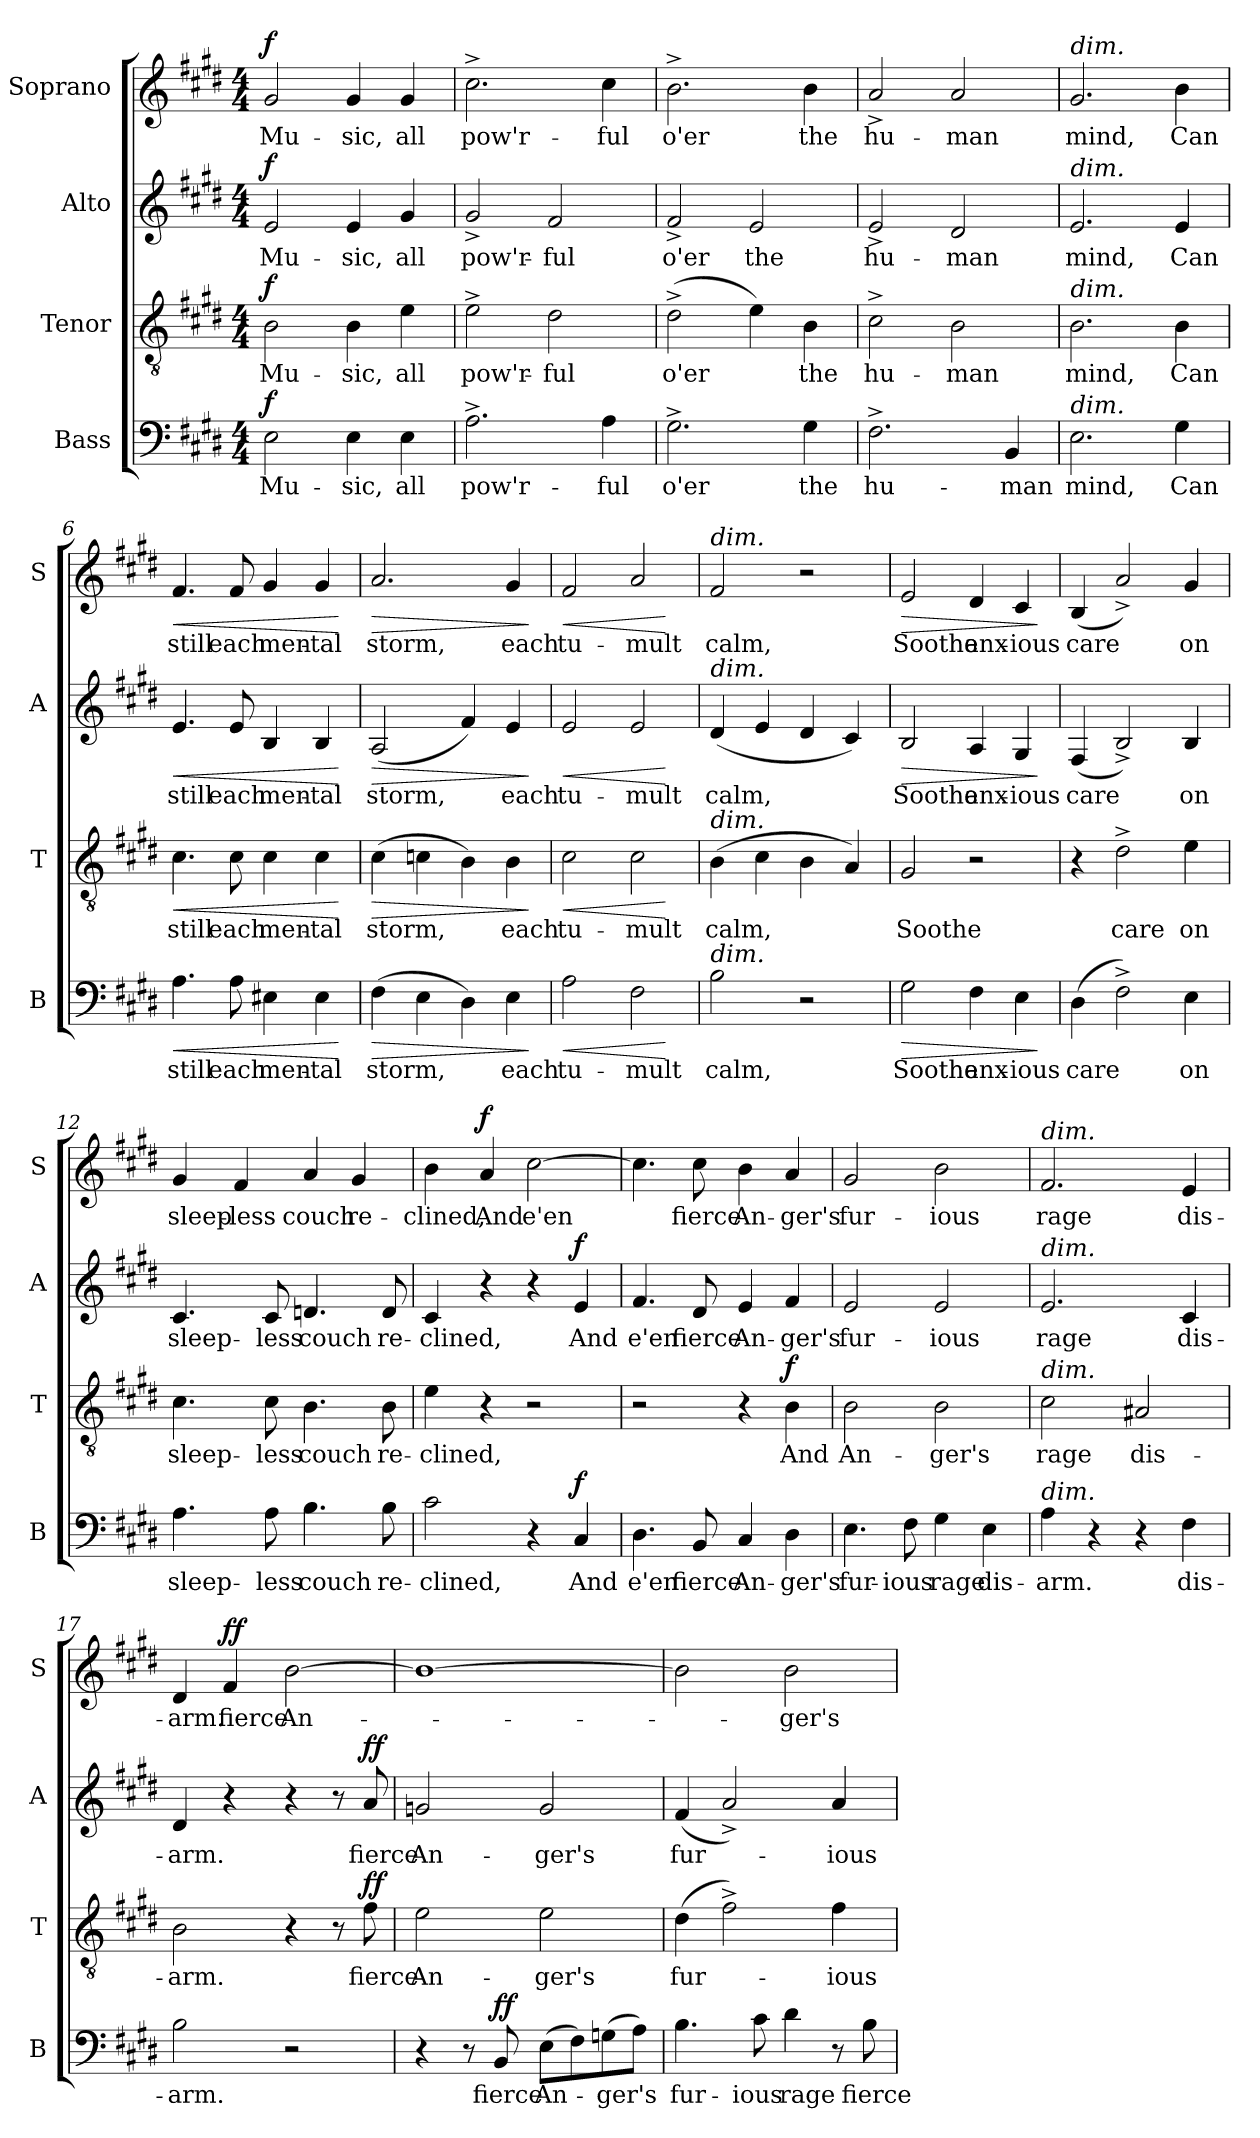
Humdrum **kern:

**kern	**text	**dynam	**kern	**text	**dynam	**kern	**text	**dynam	**kern	**text	**dynam
*part4	*part4	*part4	*part3	*part3	*part3	*part2	*part2	*part2	*part1	*part1	*part1
*staff4	*staff4	*staff4	*staff3	*staff3	*staff3	*staff2	*staff2	*staff2	*staff1	*staff1	*staff1
*I"Bass	*	*	*I"Tenor	*	*	*I"Alto	*	*	*I"Soprano	*	*
*I'B	*	*	*I'T	*	*	*I'A	*	*	*I'S	*	*
*clefF4	*	*	*clefGv2	*	*	*clefG2	*	*	*clefG2	*	*
*k[f#c#g#d#]	*	*	*k[f#c#g#d#]	*	*	*k[f#c#g#d#]	*	*	*k[f#c#g#d#]	*	*
*E:	*	*	*E:	*	*	*E:	*	*	*E:	*	*
*M4/4	*	*	*M4/4	*	*	*M4/4	*	*	*M4/4	*	*
*MM90	*	*	*MM90	*	*	*MM90	*	*	*MM90	*	*
=1	=1	=1	=1	=1	=1	=1	=1	=1	=1	=1	=1
!	!	!LO:DY:a	!	!	!LO:DY:a	!	!	!LO:DY:a	!	!	!LO:DY:a
2E\	Mu-	f	2B\	Mu-	f	2e/	Mu-	f	2g#/	Mu-	f
4E\	-sic,	.	4B\	-sic,	.	4e/	-sic,	.	4g#/	-sic,	.
4E\	all	.	4e\	all	.	4g#/	all	.	4g#/	all	.
=2	=2	=2	=2	=2	=2	=2	=2	=2	=2	=2	=2
2.A^>\	pow'r-	.	2e^>\	pow'r-	.	2g#^>/	pow'r-	.	2.cc#^>\	pow'r-	.
.	.	.	2d#\	-ful	.	2f#/	-ful	.	.	.	.
4A\	-ful	.	.	.	.	.	.	.	4cc#\	-ful	.
=3	=3	=3	=3	=3	=3	=3	=3	=3	=3	=3	=3
2.G#^>\	o'er	.	(2d#^>\	o'er	.	2f#^>/	o'er	.	2.b^>\	o'er	.
.	.	.	4e\)	.	.	2e/	the	.	.	.	.
4G#\	the	.	4B\	the	.	.	.	.	4b\	the	.
=4	=4	=4	=4	=4	=4	=4	=4	=4	=4	=4	=4
2.F#^>\	hu-	.	2c#^>\	hu-	.	2e^>/	hu-	.	2a^>/	hu-	.
.	.	.	2B\	-man	.	2d#/	-man	.	2a/	-man	.
4BB/	-man	.	.	.	.	.	.	.	.	.	.
=5	=5	=5	=5	=5	=5	=5	=5	=5	=5	=5	=5
!	!	!	!	!	!	!	!	!	!LO:TX:a:i:t=dim.	!	!
!	!	!	!	!	!	!LO:TX:a:i:t=dim.	!	!	!	!	!
!	!	!	!LO:TX:a:i:t=dim.	!	!	!	!	!	!	!	!
!LO:TX:a:i:t=dim.	!	!	!	!	!	!	!	!	!	!	!
2.E\	mind,	.	2.B\	mind,	.	2.e/	mind,	.	2.g#/	mind,	.
4G#\	Can	.	4B\	Can	.	4e/	Can	.	4b\	Can	.
=6	=6	=6	=6	=6	=6	=6	=6	=6	=6	=6	=6
!	!	!LO:HP:b	!	!	!LO:HP:b	!	!	!LO:HP:b	!	!	!LO:HP:b
4.A\	still	<	4.c#\	still	<	4.e/	still	<	4.f#/	still	<
8A\	each	.	8c#\	each	.	8e/	each	.	8f#/	each	.
4E#X\	men-	.	4c#\	men-	.	4B/	men-	.	4g#/	men-	.
4E#\	-tal	.	4c#\	-tal	.	4B/	-tal	.	4g#/	-tal	.
.	.	[	.	.	[	.	.	[	.	.	[
!!LO:LB:g=z
=7	=7	=7	=7	=7	=7	=7	=7	=7	=7	=7	=7
!	!	!LO:HP:b	!	!	!LO:HP:b	!	!	!LO:HP:b	!	!	!LO:HP:b
(4F#\	storm,	>	(4c#\	storm,	>	(2A/	storm,	>	2.a/	storm,	>
4E\	.	.	4cn\	.	.	.	.	.	.	.	.
4D#\)	.	.	4B\)	.	.	4f#/)	.	.	.	.	.
4E\	each	.	4B\	each	.	4e/	each	.	4g#/	each	.
.	.	]	.	.	]	.	.	]	.	.	]
=8	=8	=8	=8	=8	=8	=8	=8	=8	=8	=8	=8
!	!	!LO:HP:b	!	!	!LO:HP:b	!	!	!LO:HP:b	!	!	!LO:HP:b
2A\	tu-	<	2c#\	tu-	<	2e/	tu-	<	2f#/	tu-	<
2F#\	-mult	.	2c#\	-mult	.	2e/	-mult	.	2a/	-mult	.
.	.	[	.	.	[	.	.	[	.	.	[
=9	=9	=9	=9	=9	=9	=9	=9	=9	=9	=9	=9
!	!	!	!	!	!	!	!	!	!LO:TX:a:i:t=dim.	!	!
!	!	!	!	!	!	!LO:TX:a:i:t=dim.	!	!	!	!	!
!	!	!	!LO:TX:a:i:t=dim.	!	!	!	!	!	!	!	!
!LO:TX:a:i:t=dim.	!	!	!	!	!	!	!	!	!	!	!
2B\	calm,	.	(4B\	calm,	.	(4d#/	calm,	.	2f#/	calm,	.
.	.	.	4c#\	.	.	4e/	.	.	.	.	.
2r	.	.	4B\	.	.	4d#/	.	.	2r	.	.
.	.	.	4A/)	.	.	4c#/)	.	.	.	.	.
=10	=10	=10	=10	=10	=10	=10	=10	=10	=10	=10	=10
!	!	!LO:HP:b	!	!	!	!	!	!LO:HP:b	!	!	!LO:HP:b
2G#\	Soothe	>	2G#/	Soothe	.	2B/	Soothe	>	2e/	Soothe	>
4F#\	anx-	.	2r	.	.	4A/	anx-	.	4d#/	anx-	.
4E\	-ious	.	.	.	.	4G#/	-ious	.	4c#/	-ious	.
.	.	]	.	.	.	.	.	]	.	.	]
=11	=11	=11	=11	=11	=11	=11	=11	=11	=11	=11	=11
(4D#\	care	.	4r	.	.	(4F#/	care	.	(4B/	care	.
2F#^>\)	.	.	2d#^>\	care	.	2B^>/)	.	.	2a^>/)	.	.
4E\	on	.	4e\	on	.	4B/	on	.	4g#/	on	.
=12	=12	=12	=12	=12	=12	=12	=12	=12	=12	=12	=12
4.A\	sleep-	.	4.c#\	sleep-	.	4.c#/	sleep-	.	4g#/	sleep-	.
.	.	.	.	.	.	.	.	.	4f#/	-less	.
8A\	-less	.	8c#\	-less	.	8c#/	-less	.	.	.	.
4.B\	couch	.	4.B\	couch	.	4.dn/	couch	.	4a/	couch	.
.	.	.	.	.	.	.	.	.	4g#/	re-	.
8B\	re-	.	8B\	re-	.	8d/	re-	.	.	.	.
!!LO:LB:g=z
=13	=13	=13	=13	=13	=13	=13	=13	=13	=13	=13	=13
2c#\	-clined,	.	4e\	-clined,	.	4c#/	-clined,	.	4b\	-clined,	.
!	!	!	!	!	!	!	!	!	!	!	!LO:DY:a
.	.	.	4r	.	.	4r	.	.	4a/	And	f
4r	.	.	2r	.	.	4r	.	.	[2cc#\	e'en	.
!	!	!LO:DY:a	!	!	!	!	!	!LO:DY:a	!	!	!
4C#/	And	f	.	.	.	4e/	And	f	.	.	.
=14	=14	=14	=14	=14	=14	=14	=14	=14	=14	=14	=14
4.D#\	e'en	.	2r	.	.	4.f#/	e'en	.	4.cc#\]	.	.
8BB/	fierce	.	.	.	.	8d#/	fierce	.	8cc#\	fierce	.
4C#/	An-	.	4r	.	.	4e/	An-	.	4b\	An-	.
!	!	!	!	!	!LO:DY:a	!	!	!	!	!	!
4D#\	-ger's	.	4B\	And	f	4f#/	-ger's	.	4a/	-ger's	.
=15	=15	=15	=15	=15	=15	=15	=15	=15	=15	=15	=15
4.E\	fur-	.	2B\	An-	.	2e/	fur-	.	2g#/	fur-	.
8F#\	-ious	.	.	.	.	.	.	.	.	.	.
4G#\	rage	.	2B\	-ger's	.	2e/	-ious	.	2b\	-ious	.
4E\	dis-	.	.	.	.	.	.	.	.	.	.
=16	=16	=16	=16	=16	=16	=16	=16	=16	=16	=16	=16
!	!	!	!	!	!	!	!	!	!LO:TX:a:i:t=dim.	!	!
!	!	!	!	!	!	!LO:TX:a:i:t=dim.	!	!	!	!	!
!	!	!	!LO:TX:a:i:t=dim.	!	!	!	!	!	!	!	!
!LO:TX:a:i:t=dim.	!	!	!	!	!	!	!	!	!	!	!
4A\	-arm.	.	2c#\	rage	.	2.e/	rage	.	2.f#/	rage	.
4r	.	.	.	.	.	.	.	.	.	.	.
4r	.	.	2A#X/	dis-	.	.	.	.	.	.	.
4F#\	dis-	.	.	.	.	4c#/	dis-	.	4e/	dis-	.
=17	=17	=17	=17	=17	=17	=17	=17	=17	=17	=17	=17
2B\	-arm.	.	2B\	-arm.	.	4d#/	-arm.	.	4d#/	-arm.	.
!	!	!	!	!	!	!	!	!	!	!	!LO:DY:a
.	.	.	.	.	.	4r	.	.	4f#/	fierce	ff
2r	.	.	4r	.	.	4r	.	.	[2b\	An-	.
.	.	.	8r	.	.	8r	.	.	.	.	.
!	!	!	!	!	!LO:DY:a	!	!	!LO:DY:a	!	!	!
.	.	.	8f#\	fierce	ff	8a/	fierce	ff	.	.	.
!!LO:PB:g=z
=18	=18	=18	=18	=18	=18	=18	=18	=18	=18	=18	=18
4r	.	.	2e\	An-	.	2gn/	An-	.	1b_	.	.
8r	.	.	.	.	.	.	.	.	.	.	.
!	!	!LO:DY:a	!	!	!	!	!	!	!	!	!
8BB/	fierce	ff	.	.	.	.	.	.	.	.	.
(8E\L	An-	.	2e\	-ger's	.	2g/	-ger's	.	.	.	.
8F#\)	.	.	.	.	.	.	.	.	.	.	.
(8Gn\	-ger's	.	.	.	.	.	.	.	.	.	.
8A\J)	.	.	.	.	.	.	.	.	.	.	.
=19	=19	=19	=19	=19	=19	=19	=19	=19	=19	=19	=19
4.B\	fur-	.	(4d#\	fur-	.	(4f#/	fur-	.	2b\]	.	.
.	.	.	2f#^>\)	.	.	2a^>/)	.	.	.	.	.
8c#\	-ious	.	.	.	.	.	.	.	.	.	.
4d#\	rage	.	.	.	.	.	.	.	2b\	-ger's	.
8r	.	.	4f#\	-ious	.	4a/	-ious	.	.	.	.
8B\	fierce	.	.	.	.	.	.	.	.	.	.
=	=	=	=	=	=	=	=	=	=	=	=
*-	*-	*-	*-	*-	*-	*-	*-	*-	*-	*-	*-
